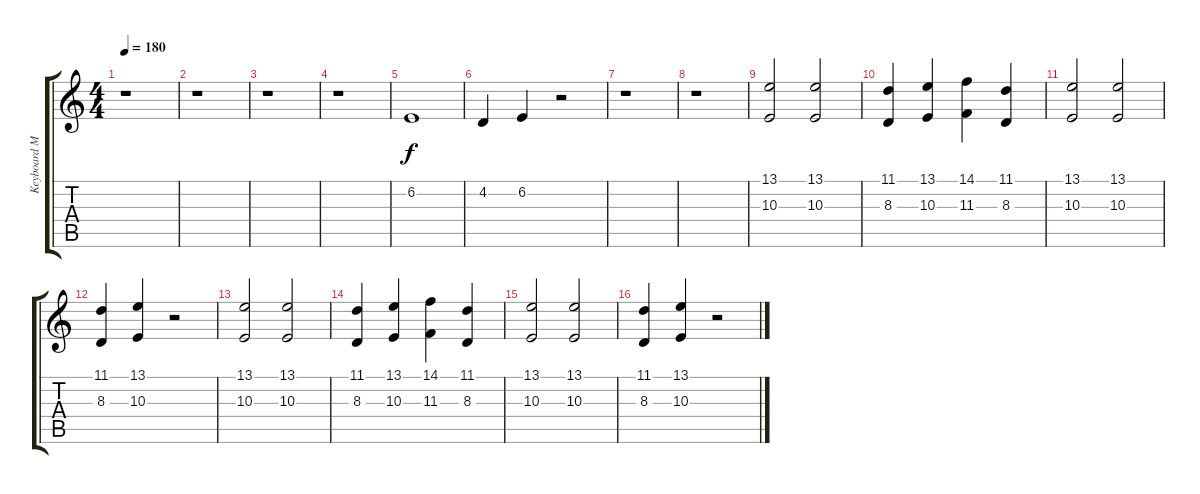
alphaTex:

\track ("Keyboard Melodies" "Keyboard M") {instrument stringensemble1}
\staff {score tabs}
\tuning (Eb4 Bb3 Gb3 Db3 Ab2 Eb2) {hide}
\ts (4 4)
\tempo 180
\clef g2
\ks c
r.1{dy f instrument stringensemble1} |
r.1 |
r.1 |
r.1 |
6.2.1{volume 13 instrument frenchhorn} |
4.2.4 6.2.4 r.2{volume 10 instrument stringensemble1} |
r.1 |
r.1 |
(13.1 10.3).2 (13.1 10.3).2 |
(11.1 8.3).4 (13.1 10.3).4 (14.1 11.3).4 (11.1 8.3).4 |
(13.1 10.3).2 (13.1 10.3).2 |
(11.1 8.3).4 (13.1 10.3).4 r.2 |
(13.1 10.3).2 (13.1 10.3).2 |
(11.1 8.3).4 (13.1 10.3).4 (14.1 11.3).4 (11.1 8.3).4 |
(13.1 10.3).2 (13.1 10.3).2 |
(11.1 8.3).4 (13.1 10.3).4 r.2
